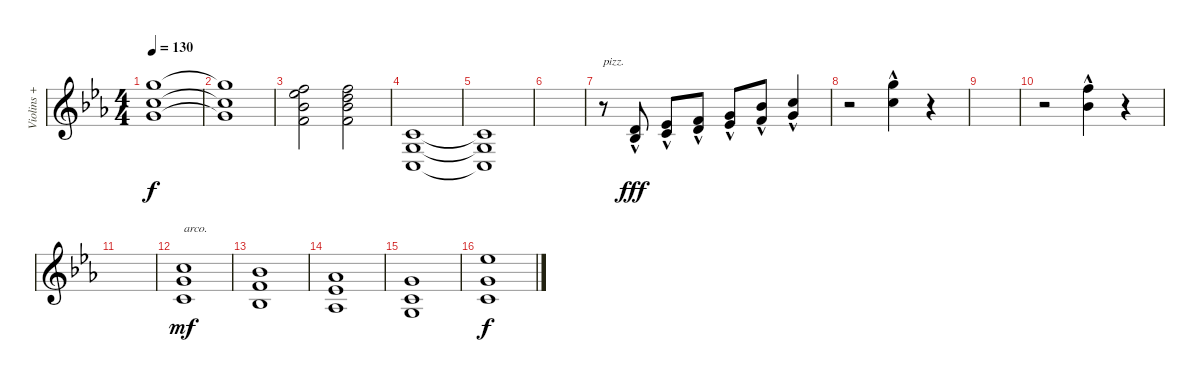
\track ("Violins + Violas" "Violins + ") {instrument stringensemble1}
\staff {score}
\tuning (E4 B3 G3 D3 A2 E2) {hide}
\ts (4 4)
\tempo 130
\clef g2
\ks cminor
(15.1{t} 13.2{t} 12.3{t}).1{dy f} |
(15.1{t} 13.2{t} 12.3{t}).1 |
(1.1 18.2 20.3 20.4).2 (13.1 15.2 10.3 20.4).2 |
(1.2 0.3 3.5).1{volume 2} |
(1.2{t} 0.3{t} 3.5{t}).1 |
|
r.8{txt "pizz."} (3.2{hac} 3.3{hac}).8{dy fff} (4.2{hac} 5.3{hac}).8 (1.1{hac} 3.2{hac}).8 (3.1{hac} 4.2{hac}).8 (6.1{hac} 6.2{hac}).8 (8.1{hac} 12.3{hac}).4 |
r.2 (8.1{hac} 20.2{hac}).4 r.4 |
|
r.2 (13.1 11.2{hac}).4 r.4 |
|
(8.1 1.2 12.3).1{txt "arco." dy mf} |
(6.1 6.2 3.3).1 |
(4.1 4.2 1.3).1 |
(8.2 5.3 5.4).1 |
(3.1 1.2 20.3).1{dy f}
